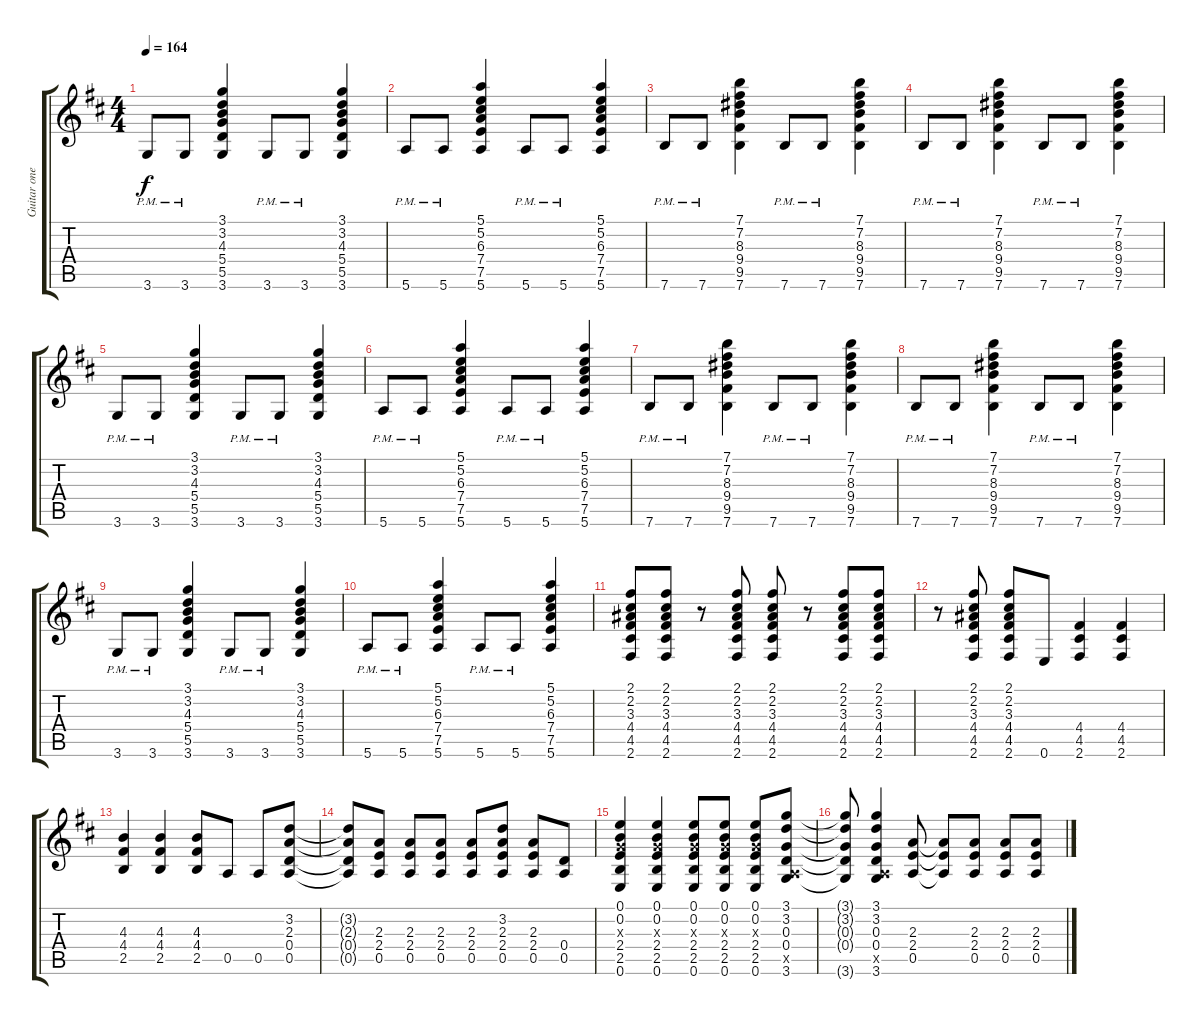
\track ("Guitar one" "Guitar one") {instrument overdrivenguitar}
\staff {score tabs}
\tuning (E4 B3 G3 D3 A2 E2) {hide}
\ts (4 4)
\tempo 164
\clef g2
\ks d
3.6{pm}.8{dy f} 3.6{pm}.8 (3.1 3.2 4.3 5.4 5.5 3.6).4 3.6{pm}.8 3.6{pm}.8 (3.1 3.2 4.3 5.4 5.5 3.6).4 |
5.6{pm}.8 5.6{pm}.8 (5.1 5.2 6.3 7.4 7.5 5.6).4 5.6{pm}.8 5.6{pm}.8 (5.1 5.2 6.3 7.4 7.5 5.6).4 |
7.6{pm}.8 7.6{pm}.8 (7.1 7.2 8.3 9.4 9.5 7.6).4 7.6{pm}.8 7.6{pm}.8 (7.1 7.2 8.3 9.4 9.5 7.6).4 |
7.6{pm}.8 7.6{pm}.8 (7.1 7.2 8.3 9.4 9.5 7.6).4 7.6{pm}.8 7.6{pm}.8 (7.1 7.2 8.3 9.4 9.5 7.6).4 |
3.6{pm}.8 3.6{pm}.8 (3.1 3.2 4.3 5.4 5.5 3.6).4 3.6{pm}.8 3.6{pm}.8 (3.1 3.2 4.3 5.4 5.5 3.6).4 |
5.6{pm}.8 5.6{pm}.8 (5.1 5.2 6.3 7.4 7.5 5.6).4 5.6{pm}.8 5.6{pm}.8 (5.1 5.2 6.3 7.4 7.5 5.6).4 |
7.6{pm}.8 7.6{pm}.8 (7.1 7.2 8.3 9.4 9.5 7.6).4 7.6{pm}.8 7.6{pm}.8 (7.1 7.2 8.3 9.4 9.5 7.6).4 |
7.6{pm}.8 7.6{pm}.8 (7.1 7.2 8.3 9.4 9.5 7.6).4 7.6{pm}.8 7.6{pm}.8 (7.1 7.2 8.3 9.4 9.5 7.6).4 |
3.6{pm}.8 3.6{pm}.8 (3.1 3.2 4.3 5.4 5.5 3.6).4 3.6{pm}.8 3.6{pm}.8 (3.1 3.2 4.3 5.4 5.5 3.6).4 |
5.6{pm}.8 5.6{pm}.8 (5.1 5.2 6.3 7.4 7.5 5.6).4 5.6{pm}.8 5.6{pm}.8 (5.1 5.2 6.3 7.4 7.5 5.6).4 |
(2.1 2.2 3.3 4.4 4.5 2.6).8 (2.1 2.2 3.3 4.4 4.5 2.6).8 r.8 (2.1 2.2 3.3 4.4 4.5 2.6).8 (2.1 2.2 3.3 4.4 4.5 2.6).8 r.8 (2.1 2.2 3.3 4.4 4.5 2.6).8 (2.1 2.2 3.3 4.4 4.5 2.6).8 |
r.8 (2.1 2.2 3.3 4.4 4.5 2.6).8 (2.1 2.2 3.3 4.4 4.5 2.6).8 0.6.8 (4.4 4.5 2.6).4 (4.4 4.5 2.6).4 |
(4.3 4.4 2.5).4 (4.3 4.4 2.5).4 (4.3 4.4 2.5).8 0.5.8 0.5.8 (3.2 2.3 0.4 0.5).8 |
(3.2{t} 2.3{t} 0.4{t} 0.5{t}).8 (2.3 2.4 0.5).8 (2.3 2.4 0.5).8 (2.3 2.4 0.5).8 (2.3 2.4 0.5).8 (3.2 2.3 2.4 0.5).8 (2.3 2.4 0.5).8 (0.4 0.5).8 |
(0.1 0.2 0.3{x} 2.4 2.5 0.6).4 (0.1 0.2 0.3{x} 2.4 2.5 0.6).4 (0.1 0.2 0.3{x} 2.4 2.5 0.6).8 (0.1 0.2 0.3{x} 2.4 2.5 0.6).8 (0.1 0.2 0.3{x} 2.4 2.5 0.6).8 (3.1 3.2 0.3 0.4 0.5{x} 3.6).8 |
(3.1{t} 3.2{t} 0.3{t} 0.4{t} 3.6{t}).8 (3.1 3.2 0.3 0.4 0.5{x} 3.6).4 (2.3 2.4 0.5).8 (2.3{t} 2.4{t} 0.5{t}).8 (2.3 2.4 0.5).8 (2.3 2.4 0.5).8 (2.3 2.4 0.5).8
